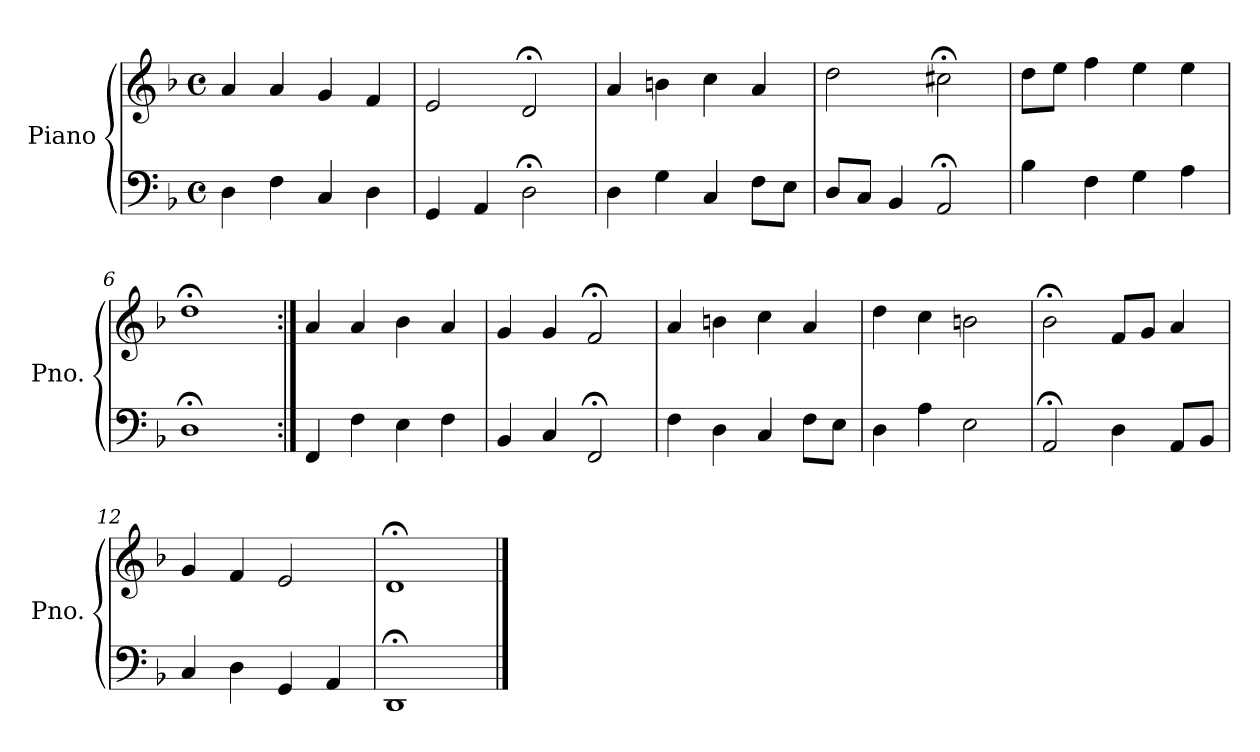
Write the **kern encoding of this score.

**kern	**kern
*part1	*part1
*staff2	*staff1
*I"Piano	*
*I'Pno.	*
*clefF4	*clefG2
*k[b-]	*k[b-]
*M4/4	*M4/4
*met(c)	*met(c)
=1	=1
4D\	4a/
4F\	4a/
4C/	4g/
4D\	4f/
=2	=2
4GG/	2e/
4AA/	.
2D;<\	2d;</
=3	=3
4D\	4a/
4G\	4bn\
4C/	4cc\
8F\L	4a/
8E\J	.
=4	=4
8D/L	2dd\
8C/J	.
4BB-/	.
2AA;</	2cc#X;<\
=5	=5
4B-\	8dd\L
.	8ee\J
4F\	4ff\
4G\	4ee\
4A\	4ee\
=6	=6
1D;<	1dd;<
=7:|!	=7:|!
4FF/	4a/
4F\	4a/
4E\	4b-\
4F\	4a/
!!LO:LB:g=z
=8	=8
4BB-/	4g/
4C/	4g/
2FF;</	2f;</
=9	=9
4F\	4a/
4D\	4bn\
4C/	4cc\
8F\L	4a/
8E\J	.
=10	=10
4D\	4dd\
4A\	4cc\
2E\	2bn\
=11	=11
2AA;</	2b-;<\
4D\	8f/L
.	8g/J
8AA/L	4a/
8BB-/J	.
=12	=12
4C/	4g/
4D\	4f/
4GG/	2e/
4AA/	.
=13	=13
1DD;<	1d;<
==	==
*-	*-
